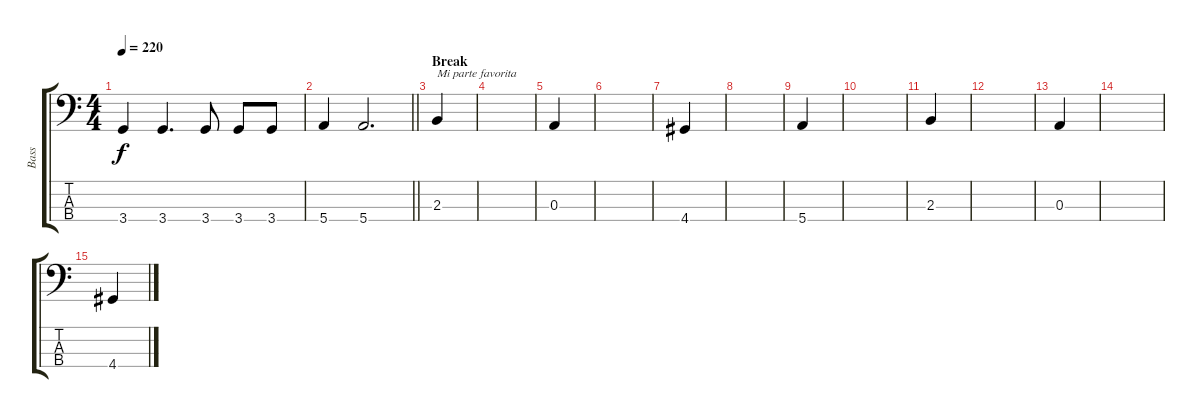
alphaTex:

\track ("Bass" "Bass") {instrument electricbasspick}
\staff {score tabs}
\tuning (G2 D2 A1 E1) {hide}
\ts (4 4)
\tempo 220
\clef f4
\ks c
3.4.4{dy f} 3.4.4{d} 3.4.8 3.4.8 3.4.8 |
\barLineRight lightlight
5.4.4 5.4.2{d} |
\section ("" "Break")
2.3.4{txt "Mi parte favorita"} |
|
0.3.4 |
|
4.4.4 |
|
5.4.4 |
|
2.3.4 |
|
0.3.4 |
|
4.4.4
